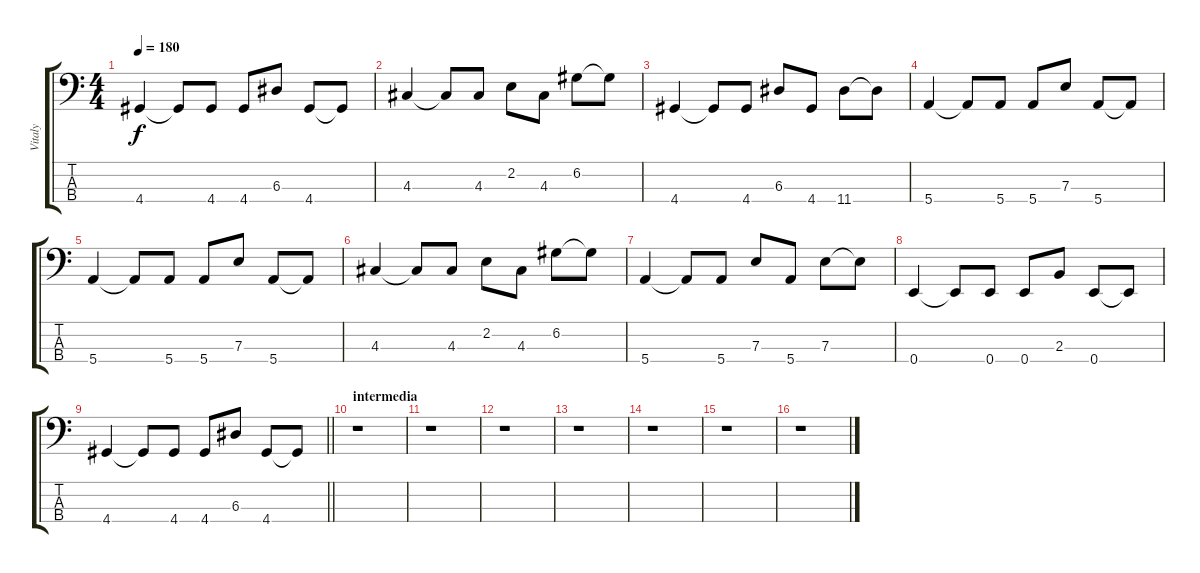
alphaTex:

\track ("Vitaly" "Vitaly") {instrument electricbassfinger}
\staff {score tabs}
\tuning (G2 D2 A1 E1) {hide}
\ts (4 4)
\tempo 180
\clef f4
\ks c
4.4.4{dy f} 4.4{t}.8 4.4.8 4.4.8 6.3.8 4.4.8 4.4{t}.8 |
4.3.4 4.3{t}.8 4.3.8 2.2.8 4.3.8 6.2.8 6.2{t}.8 |
4.4.4 4.4{t}.8 4.4.8 6.3.8 4.4.8 11.4.8 11.4{t}.8 |
5.4.4 5.4{t}.8 5.4.8 5.4.8 7.3.8 5.4.8 5.4{t}.8 |
5.4.4 5.4{t}.8 5.4.8 5.4.8 7.3.8 5.4.8 5.4{t}.8 |
4.3.4 4.3{t}.8 4.3.8 2.2.8 4.3.8 6.2.8 6.2{t}.8 |
5.4.4 5.4{t}.8 5.4.8 7.3.8 5.4.8 7.3.8 7.3{t}.8 |
0.4.4 0.4{t}.8 0.4.8 0.4.8 2.3.8 0.4.8 0.4{t}.8 |
\barLineRight lightlight
4.4.4 4.4{t}.8 4.4.8 4.4.8 6.3.8 4.4.8 4.4{t}.8 |
\section ("" "intermedia")
r.1 |
r.1 |
r.1 |
r.1 |
r.1 |
r.1 |
r.1
